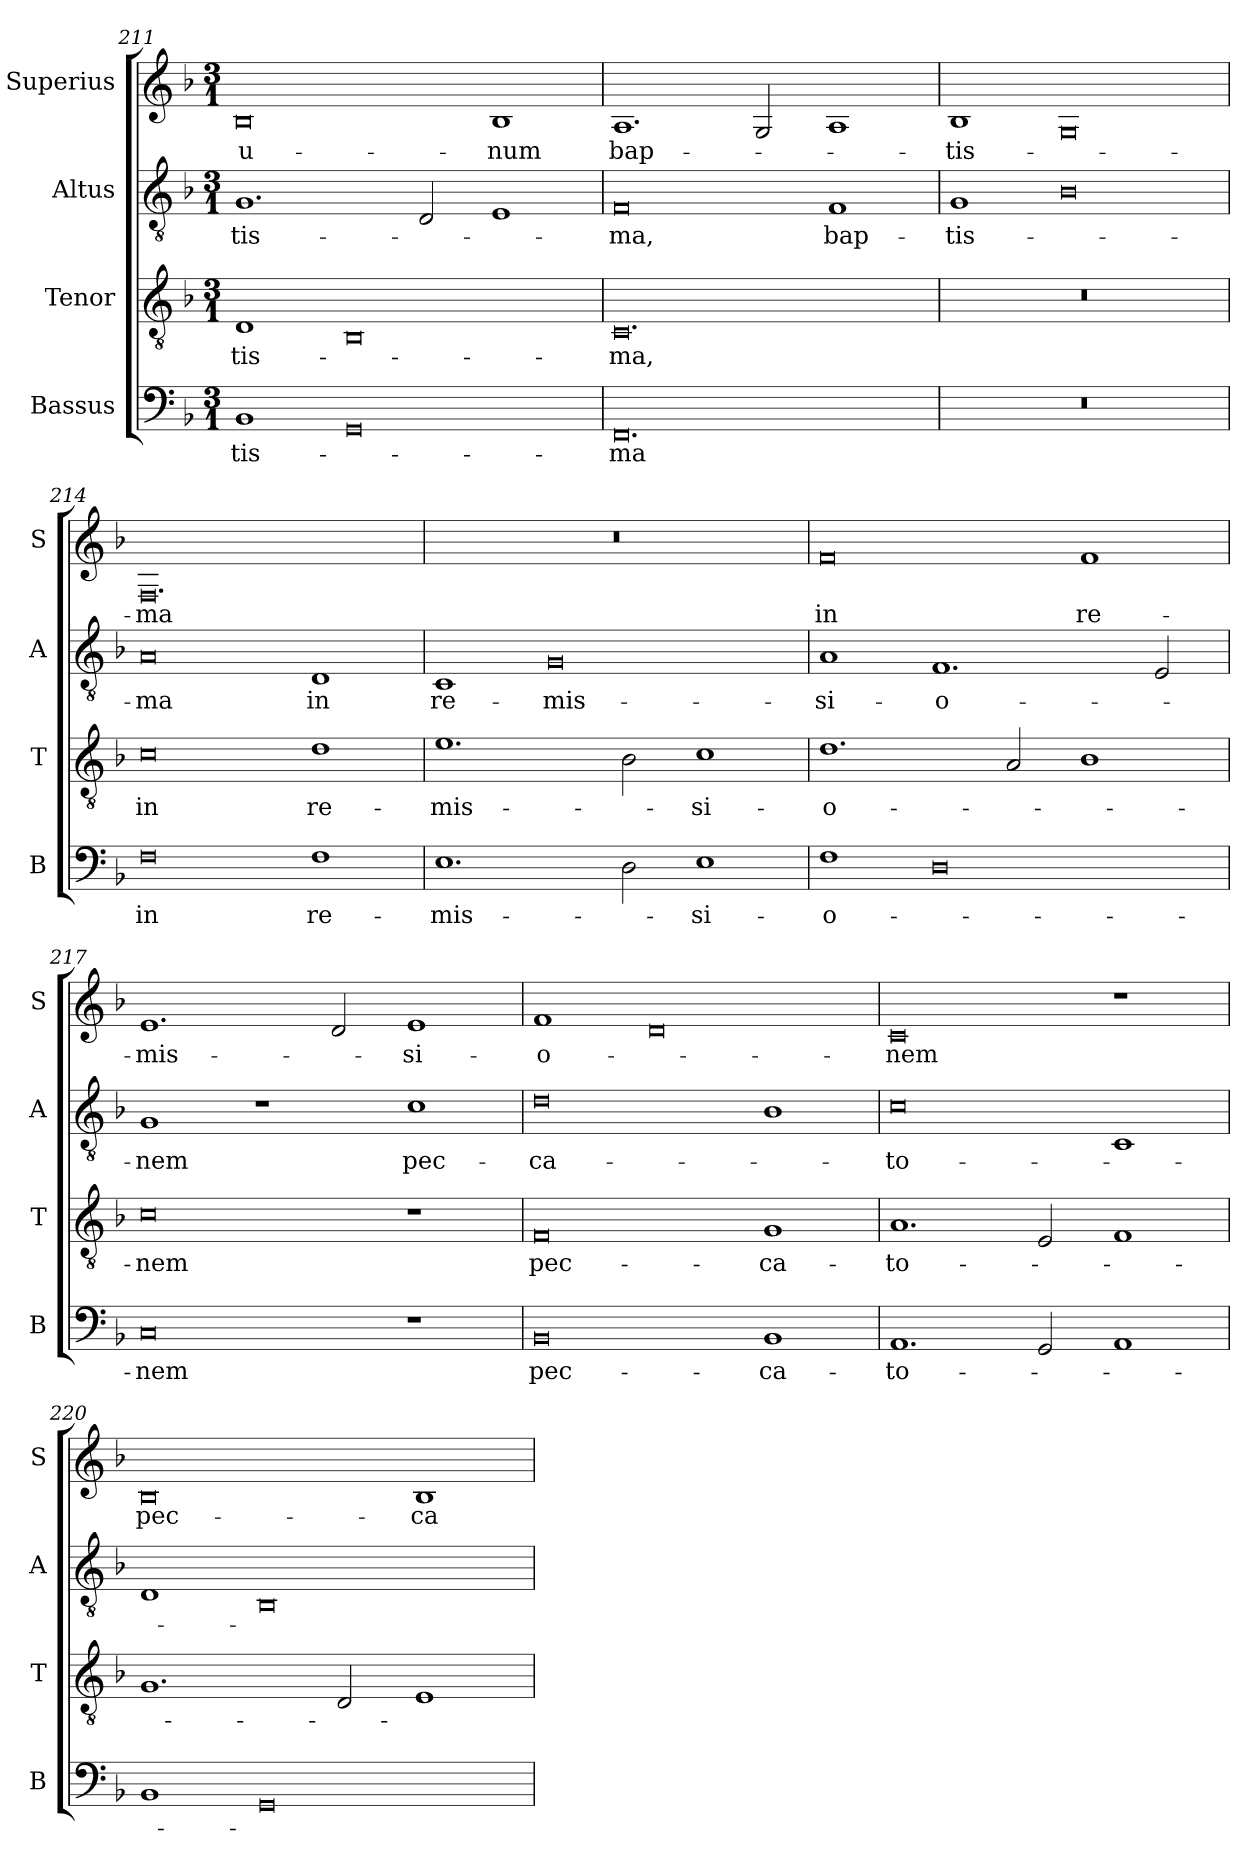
**kern	**text	**kern	**text	**kern	**text	**kern	**text
*part4	*part4	*part3	*part3	*part2	*part2	*part1	*part1
*staff4	*staff4	*staff3	*staff3	*staff2	*staff2	*staff1	*staff1
*I"Bassus	*	*I"Tenor	*	*I"Altus	*	*I"Superius	*
*I'B	*	*I'T	*	*I'A	*	*I'S	*
*clefF4	*	*clefGv2	*	*clefGv2	*	*clefG2	*
*k[b-]	*	*k[b-]	*	*k[b-]	*	*k[b-]	*
*M3/1	*	*M3/1	*	*M3/1	*	*M3/1	*
=211	=211	=211	=211	=211	=211	=211	=211
1BB-	-tis-	1D	-tis-	1.G	-tis-	0B-	u-
0GG	.	0BB-	.	.	.	.	.
.	.	.	.	2D/	.	.	.
.	.	.	.	1E	.	1B-	num
=212	=212	=212	=212	=212	=212	=212	=212
0.FF	-ma	0.C	-ma,	0F	-ma,	1.A	bap-
.	.	.	.	.	.	2G/	.
.	.	.	.	1F	bap-	1A	.
=213	=213	=213	=213	=213	=213	=213	=213
0.r	.	0.r	.	1G	-tis-	1B-	-tis-
.	.	.	.	0B-	.	0G	.
=214	=214	=214	=214	=214	=214	=214	=214
0F	in	0c	in	0A	-ma	0.F	-ma
1F	re-	1d	re-	1D	in	.	.
=215	=215	=215	=215	=215	=215	=215	=215
1.E	-mis-	1.e	-mis-	1C	re-	0.r	.
.	.	.	.	0G	-mis-	.	.
2D\	.	2B-\	.	.	.	.	.
1E	-si-	1c	-si-	.	.	.	.
=216	=216	=216	=216	=216	=216	=216	=216
1F	-o-	1.d	-o-	1A	-si-	0f	in
0D	.	.	.	1.F	-o-	.	.
.	.	2A/	.	.	.	.	.
.	.	1B-	.	.	.	1f	re-
.	.	.	.	2E/	.	.	.
=217	=217	=217	=217	=217	=217	=217	=217
0C	-nem	0c	-nem	1G	-nem	1.e	-mis-
.	.	.	.	1r	.	.	.
.	.	.	.	.	.	2d/	.
1r	.	1r	.	1c	pec-	1e	-si-
=218	=218	=218	=218	=218	=218	=218	=218
0BB-	pec-	0F	pec-	0d	-ca-	1f	-o-
.	.	.	.	.	.	0d	.
1BB-	-ca-	1G	-ca-	1B-	.	.	.
=219	=219	=219	=219	=219	=219	=219	=219
1.AA	-to-	1.A	-to-	0c	-to-	0c	-nem
2GG/	.	2E/	.	.	.	.	.
1AA	.	1F	.	1C	.	1r	.
=220	=220	=220	=220	=220	=220	=220	=220
1BB-	.	1.G	.	1D	.	0B-	pec-
0GG	.	.	.	0BB-	.	.	.
.	.	2D/	.	.	.	.	.
.	.	1E	.	.	.	1B-	-ca-
=	=	=	=	=	=	=	=
*-	*-	*-	*-	*-	*-	*-	*-
